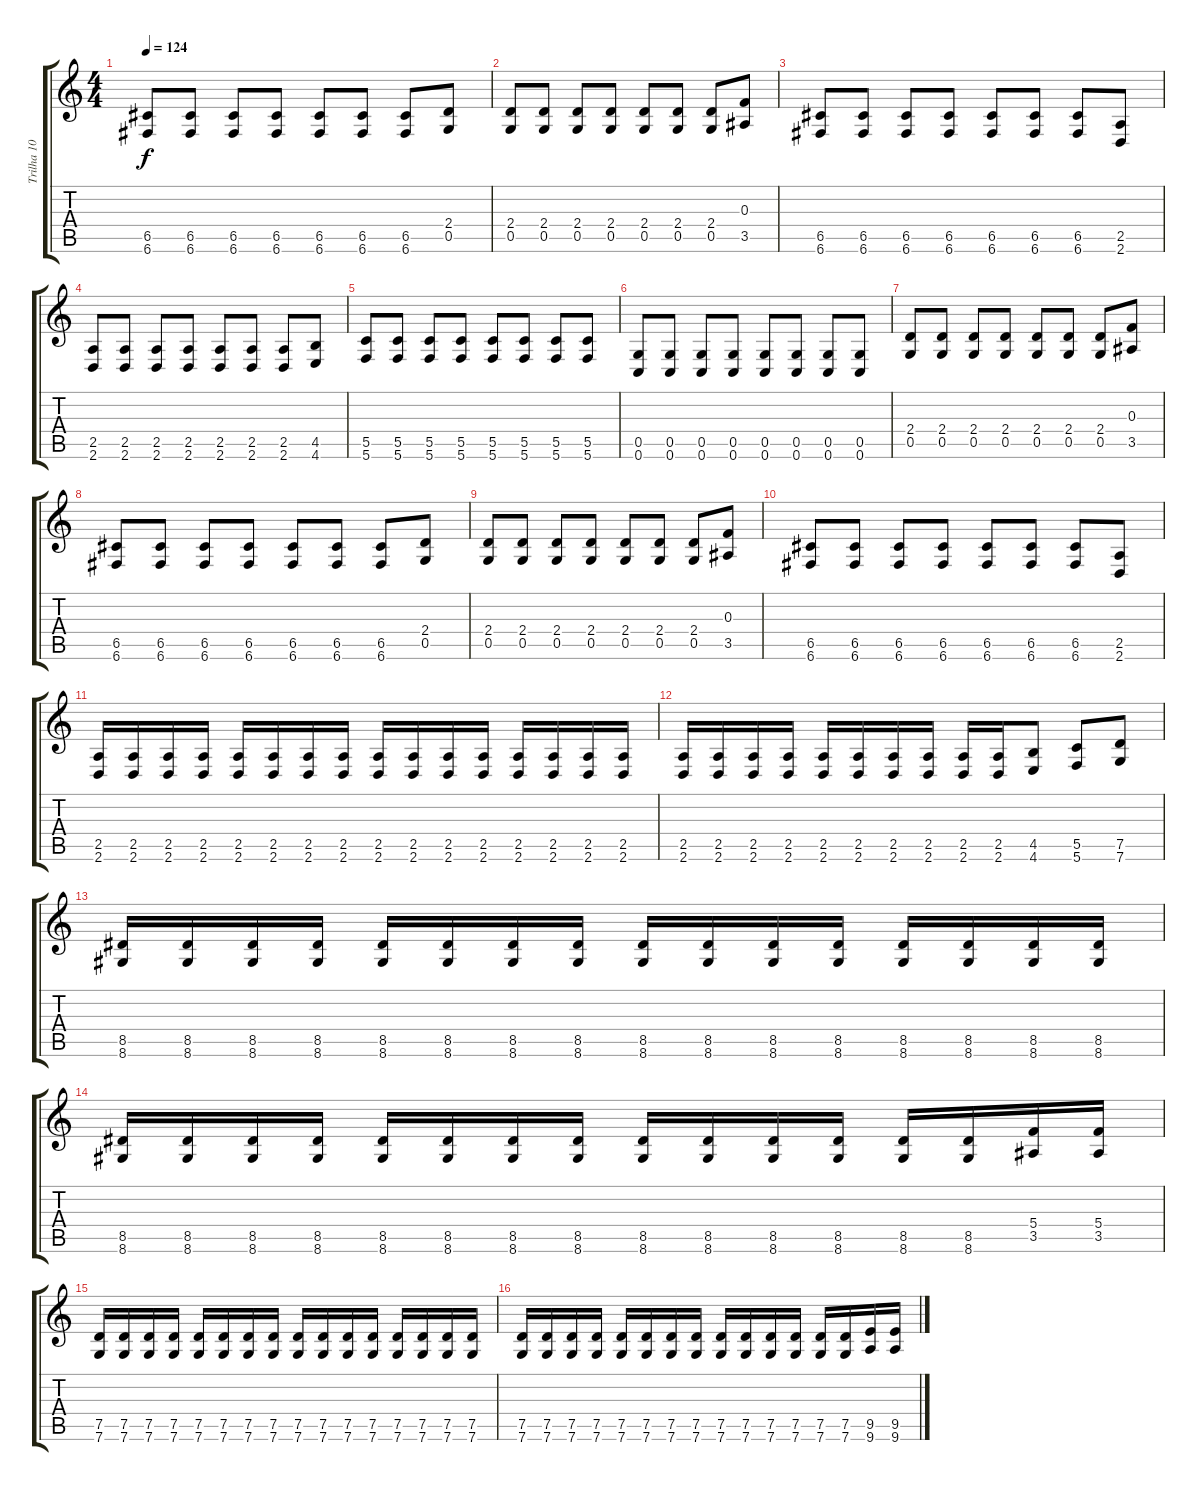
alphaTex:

\track ("Trilha 10" "Trilha 10") {instrument distortionguitar}
\staff {score tabs}
\tuning (D4 A3 F3 C3 G2 C2) {hide}
\ts (4 4)
\tempo 124
\clef g2
\ks c
(6.5 6.6).8{dy f} (6.5 6.6).8 (6.5 6.6).8 (6.5 6.6).8 (6.5 6.6).8 (6.5 6.6).8 (6.5 6.6).8 (2.4 0.5).8 |
(2.4 0.5).8 (2.4 0.5).8 (2.4 0.5).8 (2.4 0.5).8 (2.4 0.5).8 (2.4 0.5).8 (2.4 0.5).8 (0.3 3.5).8 |
(6.5 6.6).8 (6.5 6.6).8 (6.5 6.6).8 (6.5 6.6).8 (6.5 6.6).8 (6.5 6.6).8 (6.5 6.6).8 (2.5 2.6).8 |
(2.5 2.6).8 (2.5 2.6).8 (2.5 2.6).8 (2.5 2.6).8 (2.5 2.6).8 (2.5 2.6).8 (2.5 2.6).8 (4.5 4.6).8 |
(5.5 5.6).8 (5.5 5.6).8 (5.5 5.6).8 (5.5 5.6).8 (5.5 5.6).8 (5.5 5.6).8 (5.5 5.6).8 (5.5 5.6).8 |
(0.5 0.6).8 (0.5 0.6).8 (0.5 0.6).8 (0.5 0.6).8 (0.5 0.6).8 (0.5 0.6).8 (0.5 0.6).8 (0.5 0.6).8 |
(2.4 0.5).8 (2.4 0.5).8 (2.4 0.5).8 (2.4 0.5).8 (2.4 0.5).8 (2.4 0.5).8 (2.4 0.5).8 (0.3 3.5).8 |
(6.5 6.6).8 (6.5 6.6).8 (6.5 6.6).8 (6.5 6.6).8 (6.5 6.6).8 (6.5 6.6).8 (6.5 6.6).8 (2.4 0.5).8 |
(2.4 0.5).8 (2.4 0.5).8 (2.4 0.5).8 (2.4 0.5).8 (2.4 0.5).8 (2.4 0.5).8 (2.4 0.5).8 (0.3 3.5).8 |
(6.5 6.6).8 (6.5 6.6).8 (6.5 6.6).8 (6.5 6.6).8 (6.5 6.6).8 (6.5 6.6).8 (6.5 6.6).8 (2.5 2.6).8 |
(2.5 2.6).16 (2.5 2.6).16 (2.5 2.6).16 (2.5 2.6).16 (2.5 2.6).16 (2.5 2.6).16 (2.5 2.6).16 (2.5 2.6).16 (2.5 2.6).16 (2.5 2.6).16 (2.5 2.6).16 (2.5 2.6).16 (2.5 2.6).16 (2.5 2.6).16 (2.5 2.6).16 (2.5 2.6).16 |
(2.5 2.6).16 (2.5 2.6).16 (2.5 2.6).16 (2.5 2.6).16 (2.5 2.6).16 (2.5 2.6).16 (2.5 2.6).16 (2.5 2.6).16 (2.5 2.6).16 (2.5 2.6).16 (4.5 4.6).8 (5.5 5.6).8 (7.5 7.6).8 |
(8.5 8.6).16 (8.5 8.6).16 (8.5 8.6).16 (8.5 8.6).16 (8.5 8.6).16 (8.5 8.6).16 (8.5 8.6).16 (8.5 8.6).16 (8.5 8.6).16 (8.5 8.6).16 (8.5 8.6).16 (8.5 8.6).16 (8.5 8.6).16 (8.5 8.6).16 (8.5 8.6).16 (8.5 8.6).16 |
(8.5 8.6).16 (8.5 8.6).16 (8.5 8.6).16 (8.5 8.6).16 (8.5 8.6).16 (8.5 8.6).16 (8.5 8.6).16 (8.5 8.6).16 (8.5 8.6).16 (8.5 8.6).16 (8.5 8.6).16 (8.5 8.6).16 (8.5 8.6).16 (8.5 8.6).16 (5.4 3.5).16 (5.4 3.5).16 |
(7.5 7.6).16 (7.5 7.6).16 (7.5 7.6).16 (7.5 7.6).16 (7.5 7.6).16 (7.5 7.6).16 (7.5 7.6).16 (7.5 7.6).16 (7.5 7.6).16 (7.5 7.6).16 (7.5 7.6).16 (7.5 7.6).16 (7.5 7.6).16 (7.5 7.6).16 (7.5 7.6).16 (7.5 7.6).16 |
(7.5 7.6).16 (7.5 7.6).16 (7.5 7.6).16 (7.5 7.6).16 (7.5 7.6).16 (7.5 7.6).16 (7.5 7.6).16 (7.5 7.6).16 (7.5 7.6).16 (7.5 7.6).16 (7.5 7.6).16 (7.5 7.6).16 (7.5 7.6).16 (7.5 7.6).16 (9.5 9.6).16 (9.5 9.6).16
